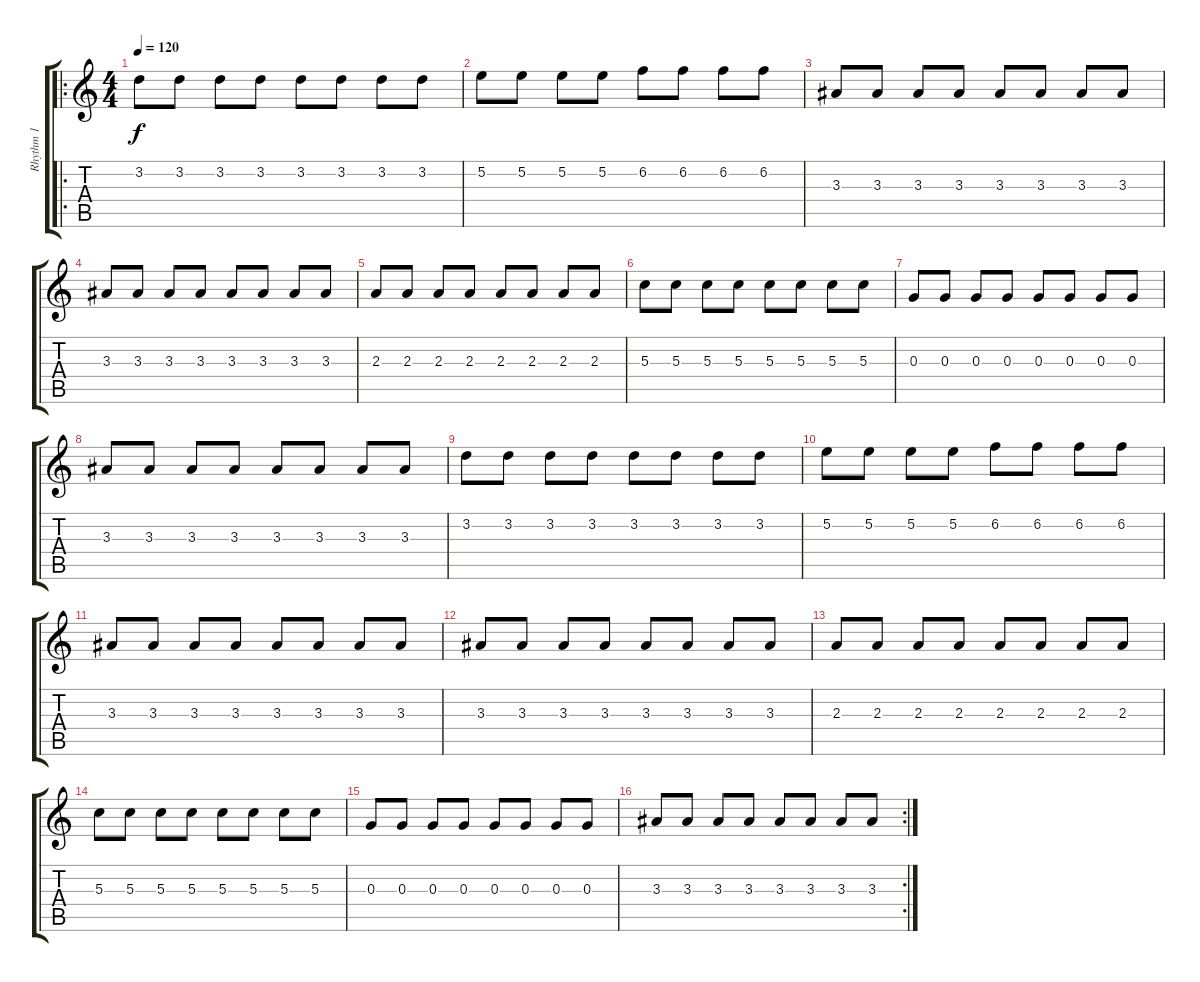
\track ("Rhythm 1" "Rhythm 1") {instrument distortionguitar}
\staff {score tabs}
\tuning (E4 B3 G3 D3 A2 D2) {hide}
\ro
\ts (4 4)
\tempo 120
\clef g2
\ks c
3.2.8{dy f} 3.2.8 3.2.8 3.2.8 3.2.8 3.2.8 3.2.8 3.2.8 |
5.2.8 5.2.8 5.2.8 5.2.8 6.2.8 6.2.8 6.2.8 6.2.8 |
3.3.8 3.3.8 3.3.8 3.3.8 3.3.8 3.3.8 3.3.8 3.3.8 |
3.3.8 3.3.8 3.3.8 3.3.8 3.3.8 3.3.8 3.3.8 3.3.8 |
2.3.8 2.3.8 2.3.8 2.3.8 2.3.8 2.3.8 2.3.8 2.3.8 |
5.3.8 5.3.8 5.3.8 5.3.8 5.3.8 5.3.8 5.3.8 5.3.8 |
0.3.8 0.3.8 0.3.8 0.3.8 0.3.8 0.3.8 0.3.8 0.3.8 |
3.3.8 3.3.8 3.3.8 3.3.8 3.3.8 3.3.8 3.3.8 3.3.8 |
3.2.8 3.2.8 3.2.8 3.2.8 3.2.8 3.2.8 3.2.8 3.2.8 |
5.2.8 5.2.8 5.2.8 5.2.8 6.2.8 6.2.8 6.2.8 6.2.8 |
3.3.8 3.3.8 3.3.8 3.3.8 3.3.8 3.3.8 3.3.8 3.3.8 |
3.3.8 3.3.8 3.3.8 3.3.8 3.3.8 3.3.8 3.3.8 3.3.8 |
2.3.8 2.3.8 2.3.8 2.3.8 2.3.8 2.3.8 2.3.8 2.3.8 |
5.3.8 5.3.8 5.3.8 5.3.8 5.3.8 5.3.8 5.3.8 5.3.8 |
0.3.8 0.3.8 0.3.8 0.3.8 0.3.8 0.3.8 0.3.8 0.3.8 |
\rc 2
3.3.8 3.3.8 3.3.8 3.3.8 3.3.8 3.3.8 3.3.8 3.3.8
